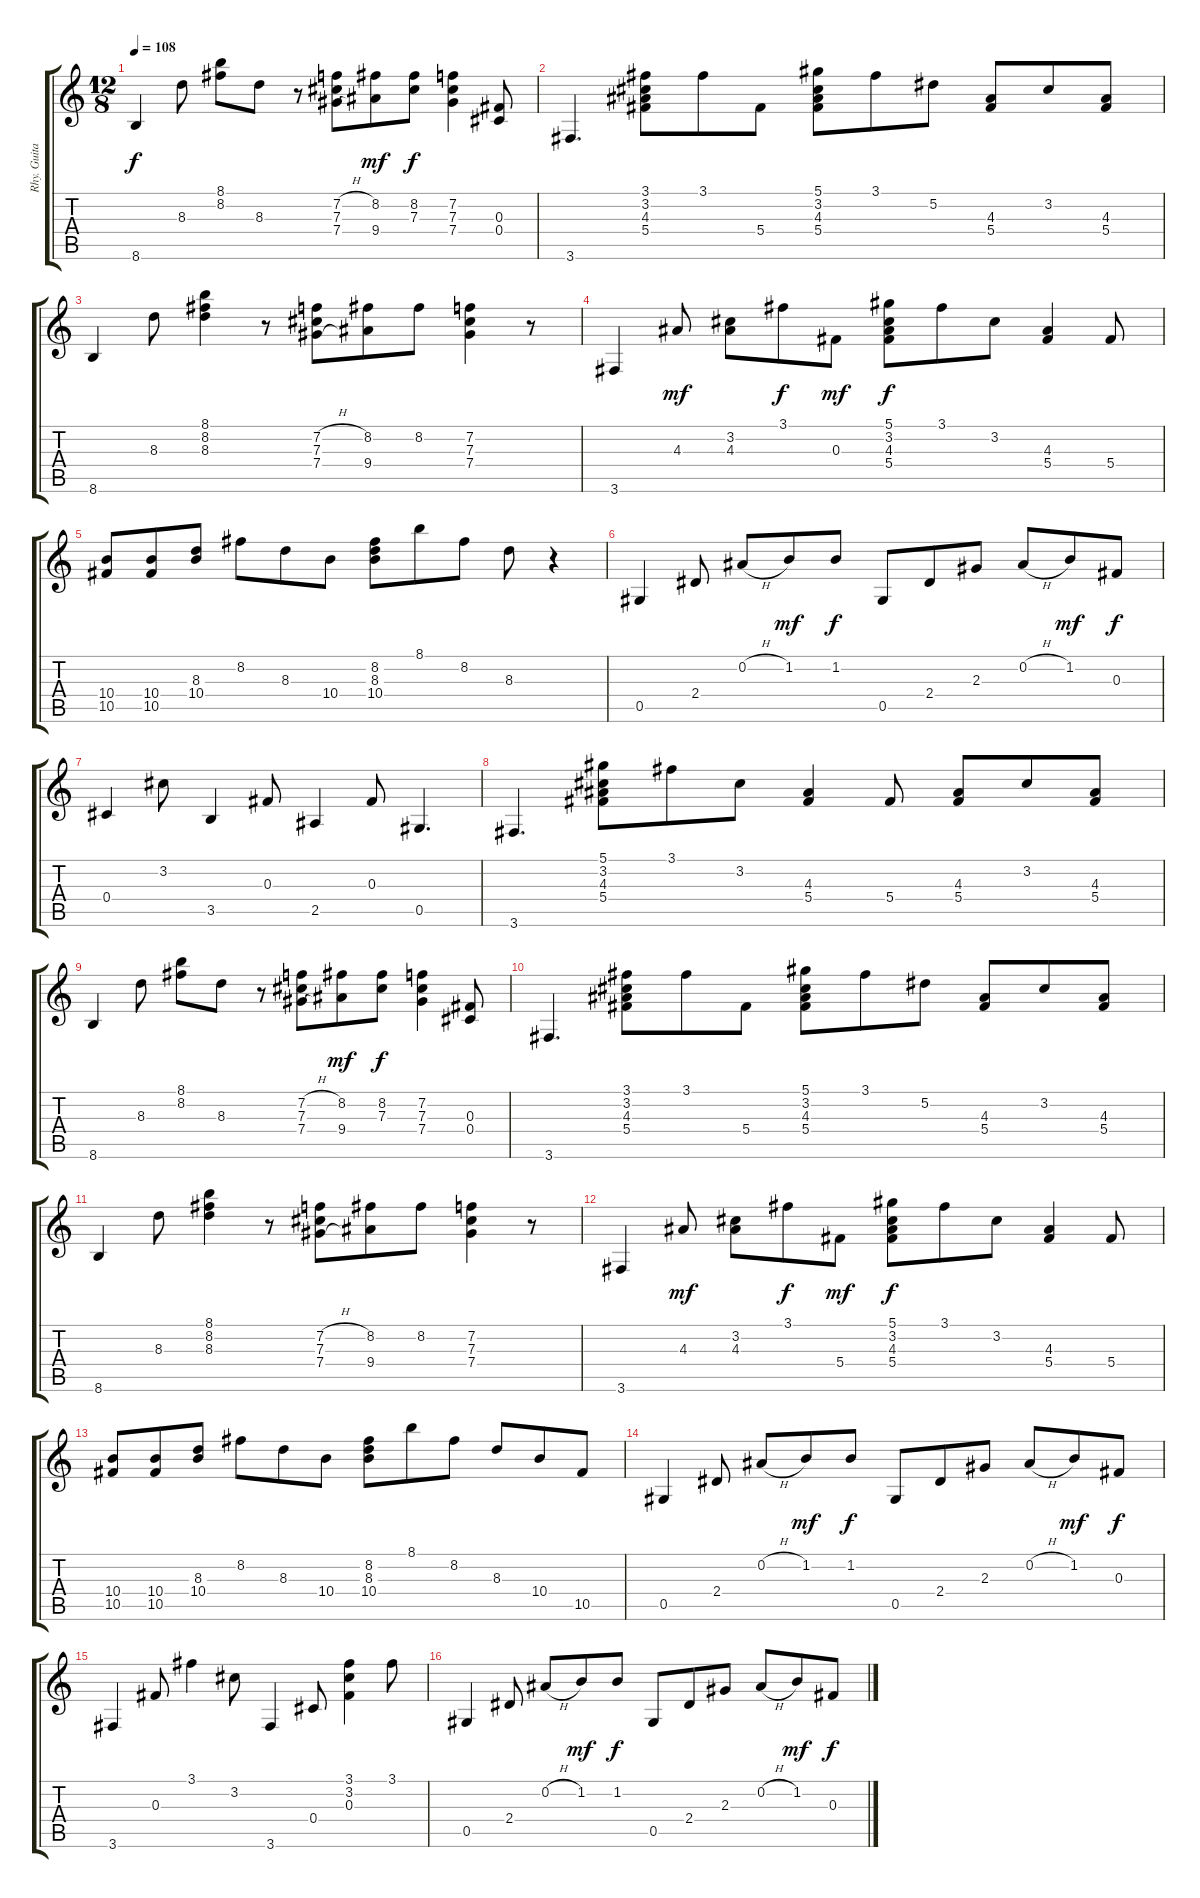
\track ("Rhy. Guitar I" "Rhy. Guita") {instrument acousticguitarsteel}
\staff {score tabs}
\tuning (Eb4 Bb3 Gb3 Db3 Ab2 Eb2) {hide}
\ts (12 8)
\tempo 108
\clef g2
\ks c
8.6.4{dy f} 8.3.8 (8.1 8.2).8 8.3.8 r.8 (7.2{h} 7.3 7.4{h}).8 (8.2 9.4).8{dy mf} (8.2 7.3).8{dy f} (7.2 7.3 7.4).4 (0.3 0.4).8 |
3.6.4{d} (3.1 3.2 4.3 5.4).8 3.1.8 5.4.8 (5.1 3.2 4.3 5.4).8 3.1.8 5.2.8 (4.3 5.4).8 3.2.8 (4.3 5.4).8 |
8.6.4 8.3.8 (8.1 8.2 8.3).4 r.8 (7.2{h} 7.3 7.4{h}).8 (8.2 9.4).8 8.2.8 (7.2 7.3 7.4).4 r.8 |
3.6.4 4.3.8{dy mf} (3.2 4.3).8 3.1.8{dy f} 0.3.8{dy mf} (5.1 3.2 4.3 5.4).8{dy f} 3.1.8 3.2.8 (4.3 5.4).4 5.4.8 |
(10.4 10.5).8 (10.4 10.5).8 (8.3 10.4).8 8.2.8 8.3.8 10.4.8 (8.2 8.3 10.4).8 8.1.8 8.2.8 8.3.8 r.4 |
0.5.4 2.4.8 0.2{h}.8 1.2.8{dy mf} 1.2.8{dy f} 0.5.8 2.4.8 2.3.8 0.2{h}.8 1.2.8{dy mf} 0.3.8{dy f} |
0.4.4 3.2.8 3.5.4 0.3.8 2.5.4 0.3.8 0.5.4{d} |
3.6.4{d} (5.1 3.2 4.3 5.4).8 3.1.8 3.2.8 (4.3 5.4).4 5.4.8 (4.3 5.4).8 3.2.8 (4.3 5.4).8 |
8.6.4 8.3.8 (8.1 8.2).8 8.3.8 r.8 (7.2{h} 7.3 7.4{h}).8 (8.2 9.4).8{dy mf} (8.2 7.3).8{dy f} (7.2 7.3 7.4).4 (0.3 0.4).8 |
3.6.4{d} (3.1 3.2 4.3 5.4).8 3.1.8 5.4.8 (5.1 3.2 4.3 5.4).8 3.1.8 5.2.8 (4.3 5.4).8 3.2.8 (4.3 5.4).8 |
8.6.4 8.3.8 (8.1 8.2 8.3).4 r.8 (7.2{h} 7.3 7.4{h}).8 (8.2 9.4).8 8.2.8 (7.2 7.3 7.4).4 r.8 |
3.6.4 4.3.8{dy mf} (3.2 4.3).8 3.1.8{dy f} 5.4.8{dy mf} (5.1 3.2 4.3 5.4).8{dy f} 3.1.8 3.2.8 (4.3 5.4).4 5.4.8 |
(10.4 10.5).8 (10.4 10.5).8 (8.3 10.4).8 8.2.8 8.3.8 10.4.8 (8.2 8.3 10.4).8 8.1.8 8.2.8 8.3.8 10.4.8 10.5.8 |
0.5.4 2.4.8 0.2{h}.8 1.2.8{dy mf} 1.2.8{dy f} 0.5.8 2.4.8 2.3.8 0.2{h}.8 1.2.8{dy mf} 0.3.8{dy f} |
3.6.4 0.3.8 3.1.4 3.2.8 3.6.4 0.4.8 (3.1 3.2 0.3).4 3.1.8 |
0.5.4 2.4.8 0.2{h}.8 1.2.8{dy mf} 1.2.8{dy f} 0.5.8 2.4.8 2.3.8 0.2{h}.8 1.2.8{dy mf} 0.3.8{dy f}
